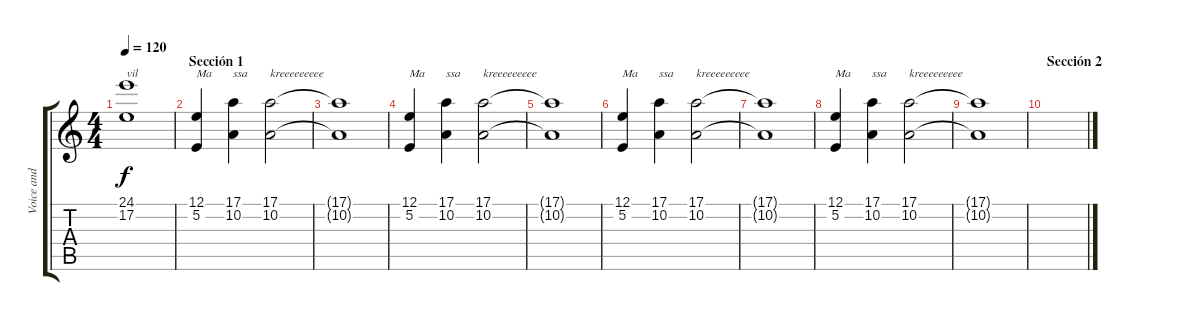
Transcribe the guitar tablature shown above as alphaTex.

\track ("Voice and lyrics" "Voice and ") {instrument altosax}
\staff {score tabs}
\tuning (E4 B3 G3 D3 A2 E2) {hide}
\ts (4 4)
\tempo 120
\clef g2
\ks c
(24.1 17.2).1{txt "vil" dy f} |
\section ("" "Sección 1")
(12.1 5.2).4{txt "Ma"} (17.1 10.2).4{txt "ssa"} (17.1 10.2).2{txt "kreeeeeeeee"} |
(17.1{t} 10.2{t}).1 |
(12.1 5.2).4{txt "Ma"} (17.1 10.2).4{txt "ssa"} (17.1 10.2).2{txt "kreeeeeeeee"} |
(17.1{t} 10.2{t}).1 |
(12.1 5.2).4{txt "Ma"} (17.1 10.2).4{txt "ssa"} (17.1 10.2).2{txt "kreeeeeeeee"} |
(17.1{t} 10.2{t}).1 |
(12.1 5.2).4{txt "Ma"} (17.1 10.2).4{txt "ssa"} (17.1 10.2).2{txt "kreeeeeeeee"} |
(17.1{t} 10.2{t}).1 |
\section ("" "Sección 2")
